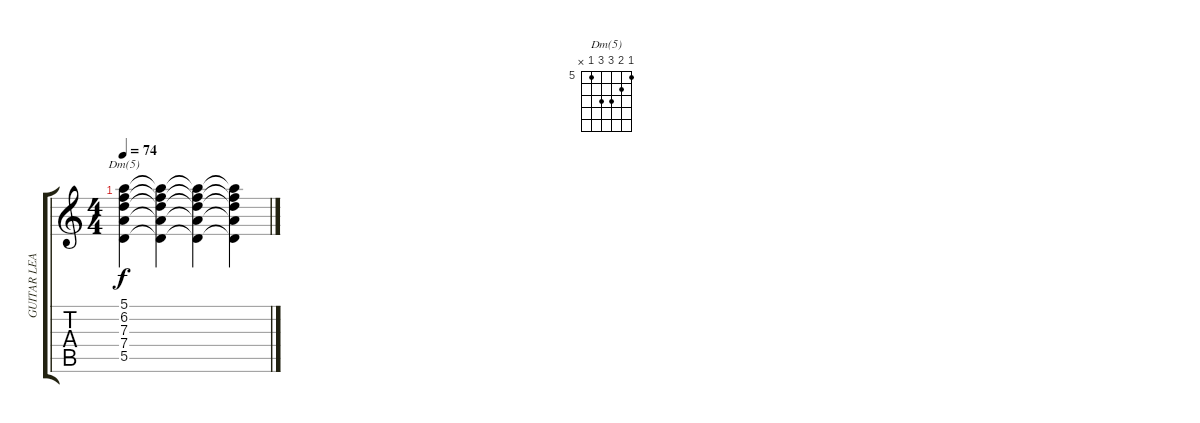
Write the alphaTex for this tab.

\track ("GUITAR LEADER" "GUITAR LEA") {instrument electricguitarclean}
\staff {score tabs}
\tuning (E4 B3 G3 D3 A2 E2) {hide}
\chord ("Dm(5)" 5 6 7 7 5 x) {firstfret 5}
\ts (4 4)
\tempo 74
\clef g2
\ks c
(5.1 6.2 7.3 7.4 5.5).4{ch "Dm(5)" dy f} (5.1{t} 6.2{t} 7.3{t} 7.4{t} 5.5{t}).4 (5.1{t} 6.2{t} 7.3{t} 7.4{t} 5.5{t}).4 (5.1{t} 6.2{t} 7.3{t} 7.4{t} 5.5{t}).4
